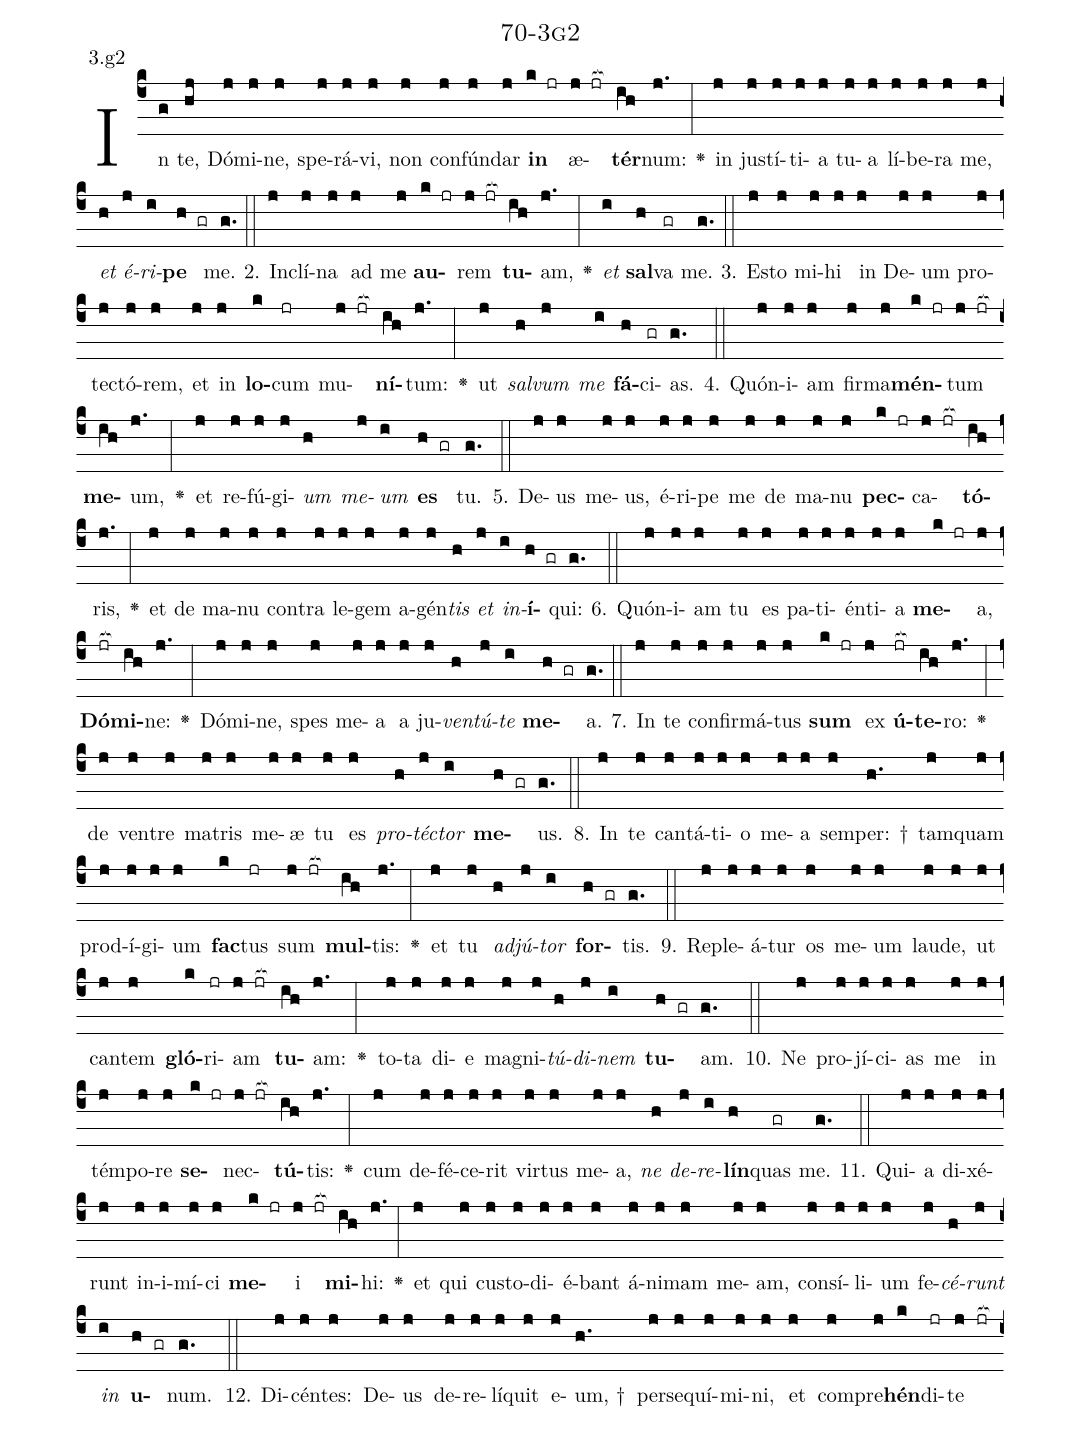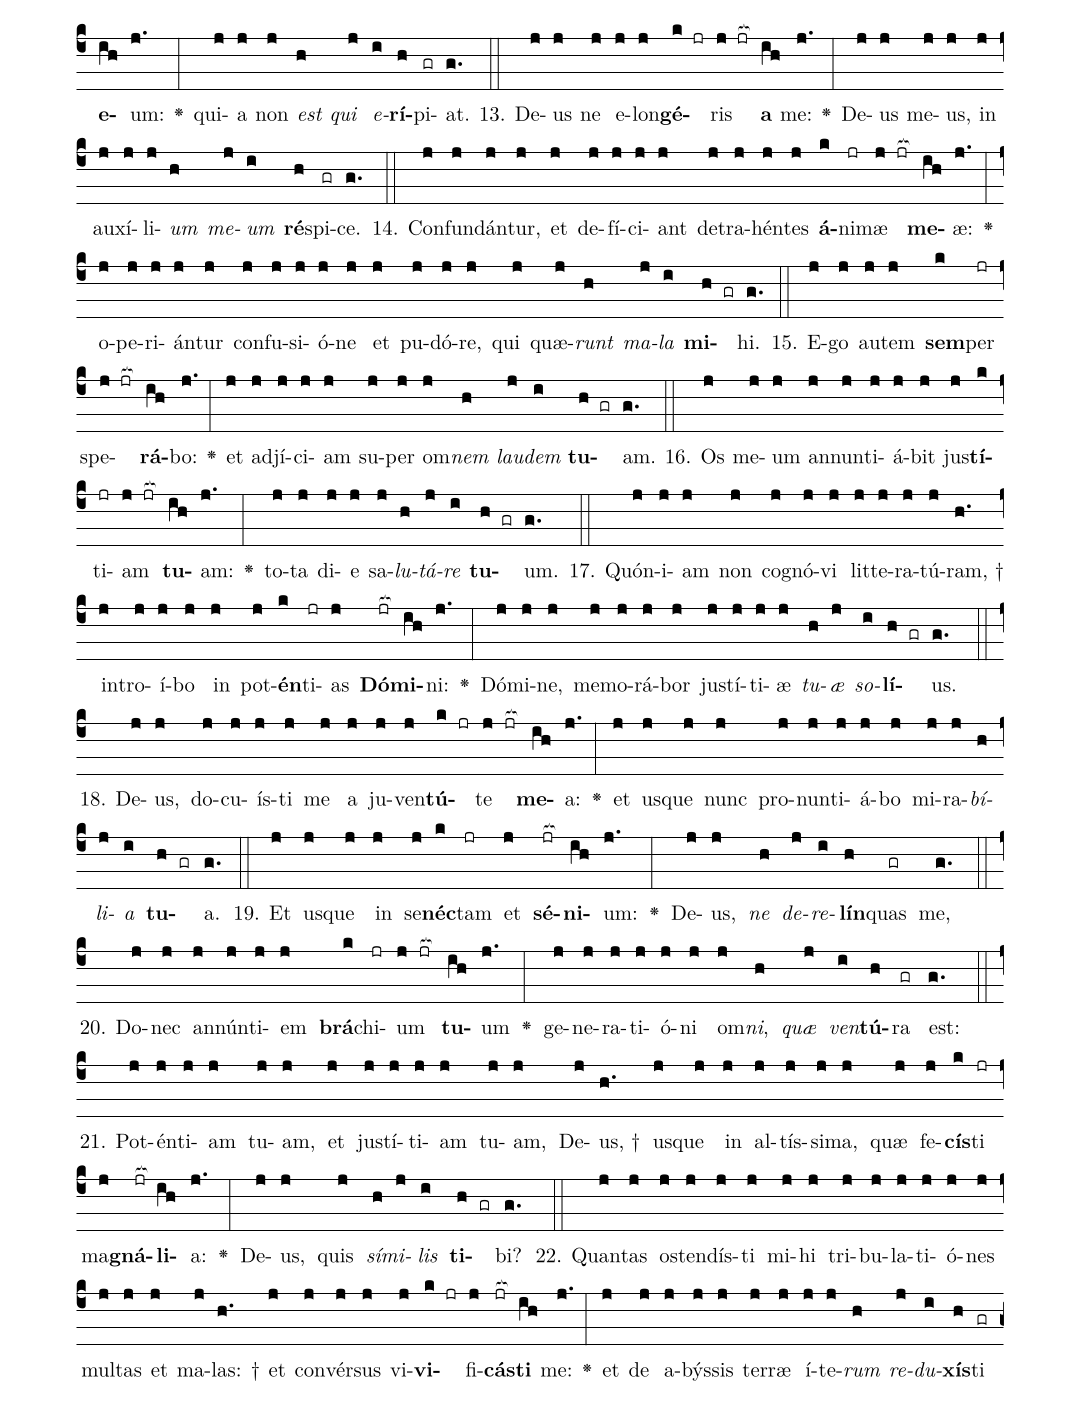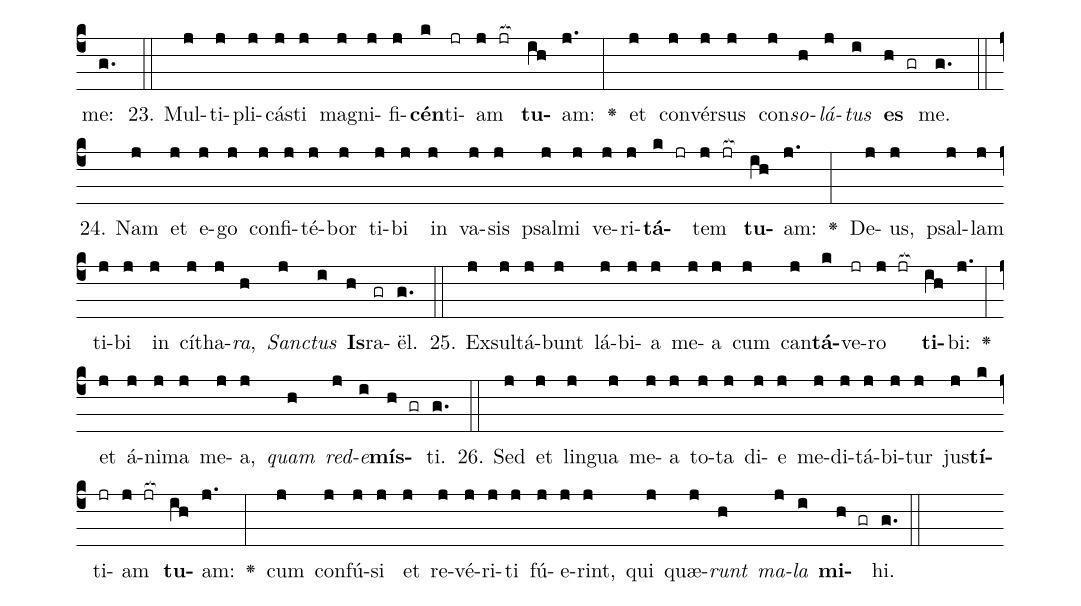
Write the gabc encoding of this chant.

name: 70-3g2;
annotation: 3.g2;
%%
(c4)In(g) te,(hj) Dó(j)mi(j)ne,(j) spe(j)rá(j)vi,(j) non(j) con(j)fún(j)dar(j) <b>in</b>(k jr) æ(j jr[ocb:1{])<b>tér</b>(ih[ocb:0}])num:(j.) <v>\greheightstar</v>(:) in(j) jus(j)tí(j)ti(j)a(j) tu(j)a(j) lí(j)be(j)ra(j) me,(j) <i>et</i>(h) <i>é</i>(j)<i>ri</i>(i)<b>pe</b>(h gr) me.(g.) (::)
2. In(j)clí(j)na(j) ad(j) me(j) <b>au</b>(k jr)rem(j jr[ocb:1{]) <b>tu</b>(ih[ocb:0}])am,(j.) <v>\greheightstar</v>(:) <i>et</i>(i) <b>sal</b>(h)va(gr) me.(g.) (::)
3. Es(j)to(j) mi(j)hi(j) in(j) De(j)um(j) pro(j)tec(j)tó(j)rem,(j) et(j) in(j) <b>lo</b>(k)cum(jr) mu(j jr[ocb:1{])<b>ní</b>(ih[ocb:0}])tum:(j.) <v>\greheightstar</v>(:) ut(j) <i>sal</i>(h)<i>vum</i>(j) <i>me</i>(i) <b>fá</b>(h)ci(gr)as.(g.) (::)
4. Quón(j)i(j)am(j) fir(j)ma(j)<b>mén</b>(k jr)tum(j jr[ocb:1{]) <b>me</b>(ih[ocb:0}])um,(j.) <v>\greheightstar</v>(:) et(j) re(j)fú(j)gi(j)<i>um</i>(h) <i>me</i>(j)<i>um</i>(i) <b>es</b>(h gr) tu.(g.) (::)
5. De(j)us(j) me(j)us,(j) é(j)ri(j)pe(j) me(j) de(j) ma(j)nu(j) <b>pec</b>(k jr)ca(j jr[ocb:1{])<b>tó</b>(ih[ocb:0}])ris,(j.) <v>\greheightstar</v>(:) et(j) de(j) ma(j)nu(j) con(j)tra(j) le(j)gem(j) a(j)gén(j)<i>tis</i>(h) <i>et</i>(j) <i>in</i>(i)<b>í</b>(h gr)qui:(g.) (::)
6. Quón(j)i(j)am(j) tu(j) es(j) pa(j)ti(j)én(j)ti(j)a(j) <b>me</b>(k jr)a,(j) <b>Dó</b>(jr[ocb:1{])<b>mi</b>(ih[ocb:0}])ne:(j.) <v>\greheightstar</v>(:) Dó(j)mi(j)ne,(j) spes(j) me(j)a(j) a(j) ju(j)<i>ven</i>(h)<i>tú</i>(j)<i>te</i>(i) <b>me</b>(h gr)a.(g.) (::)
7. In(j) te(j) con(j)fir(j)má(j)tus(j) <b>sum</b>(k jr) ex(j) <b>ú</b>(jr[ocb:1{])<b>te</b>(ih[ocb:0}])ro:(j.) <v>\greheightstar</v>(:) de(j) ven(j)tre(j) ma(j)tris(j) me(j)æ(j) tu(j) es(j) <i>pro</i>(h)<i>téc</i>(j)<i>tor</i>(i) <b>me</b>(h gr)us.(g.) (::)
8. In(j) te(j) can(j)tá(j)ti(j)o(j) me(j)a(j) sem(j)per: †(h.) tam(j)quam(j) prod(j)í(j)gi(j)um(j) <b>fac</b>(k)tus(jr) sum(j jr[ocb:1{]) <b>mul</b>(ih[ocb:0}])tis:(j.) <v>\greheightstar</v>(:) et(j) tu(j) <i>ad</i>(h)<i>jú</i>(j)<i>tor</i>(i) <b>for</b>(h gr)tis.(g.) (::)
9. Re(j)ple(j)á(j)tur(j) os(j) me(j)um(j) lau(j)de,(j) ut(j) can(j)tem(j) <b>gló</b>(k)ri(jr)am(j jr[ocb:1{]) <b>tu</b>(ih[ocb:0}])am:(j.) <v>\greheightstar</v>(:) to(j)ta(j) di(j)e(j) ma(j)gni(j)<i>tú</i>(h)<i>di</i>(j)<i>nem</i>(i) <b>tu</b>(h gr)am.(g.) (::)
10. Ne(j) pro(j)jí(j)ci(j)as(j) me(j) in(j) tém(j)po(j)re(j) <b>se</b>(k jr)nec(j jr[ocb:1{])<b>tú</b>(ih[ocb:0}])tis:(j.) <v>\greheightstar</v>(:) cum(j) de(j)fé(j)ce(j)rit(j) vir(j)tus(j) me(j)a,(j) <i>ne</i>(h) <i>de</i>(j)<i>re</i>(i)<b>lín</b>(h)quas(gr) me.(g.) (::)
11. Qui(j)a(j) di(j)xé(j)runt(j) in(j)i(j)mí(j)ci(j) <b>me</b>(k jr)i(j jr[ocb:1{]) <b>mi</b>(ih[ocb:0}])hi:(j.) <v>\greheightstar</v>(:) et(j) qui(j) cus(j)to(j)di(j)é(j)bant(j) á(j)ni(j)mam(j) me(j)am,(j) con(j)sí(j)li(j)um(j) fe(j)<i>cé</i>(h)<i>runt</i>(j) <i>in</i>(i) <b>u</b>(h gr)num.(g.) (::)
12. Di(j)cén(j)tes:(j) De(j)us(j) de(j)re(j)lí(j)quit(j) e(j)um, †(h.) per(j)se(j)quí(j)mi(j)ni,(j) et(j) com(j)pre(j)<b>hén</b>(k)di(jr)te(j jr[ocb:1{]) <b>e</b>(ih[ocb:0}])um:(j.) <v>\greheightstar</v>(:) qui(j)a(j) non(j) <i>est</i>(h) <i>qui</i>(j) <i>e</i>(i)<b>rí</b>(h)pi(gr)at.(g.) (::)
13. De(j)us(j) ne(j) e(j)lon(j)<b>gé</b>(k jr)ris(j jr[ocb:1{]) <b>a</b>(ih[ocb:0}]) me:(j.) <v>\greheightstar</v>(:) De(j)us(j) me(j)us,(j) in(j) au(j)xí(j)li(j)<i>um</i>(h) <i>me</i>(j)<i>um</i>(i) <b>ré</b>(h)spi(gr)ce.(g.) (::)
14. Con(j)fun(j)dán(j)tur,(j) et(j) de(j)fí(j)ci(j)ant(j) de(j)tra(j)hén(j)tes(j) <b>á</b>(k)ni(jr)mæ(j jr[ocb:1{]) <b>me</b>(ih[ocb:0}])æ:(j.) <v>\greheightstar</v>(:) o(j)pe(j)ri(j)án(j)tur(j) con(j)fu(j)si(j)ó(j)ne(j) et(j) pu(j)dó(j)re,(j) qui(j) quæ(j)<i>runt</i>(h) <i>ma</i>(j)<i>la</i>(i) <b>mi</b>(h gr)hi.(g.) (::)
15. E(j)go(j) au(j)tem(j) <b>sem</b>(k)per(jr) spe(j jr[ocb:1{])<b>rá</b>(ih[ocb:0}])bo:(j.) <v>\greheightstar</v>(:) et(j) ad(j)jí(j)ci(j)am(j) su(j)per(j) om(j)<i>nem</i>(h) <i>lau</i>(j)<i>dem</i>(i) <b>tu</b>(h gr)am.(g.) (::)
16. Os(j) me(j)um(j) an(j)nun(j)ti(j)á(j)bit(j) jus(j)<b>tí</b>(k)ti(jr)am(j jr[ocb:1{]) <b>tu</b>(ih[ocb:0}])am:(j.) <v>\greheightstar</v>(:) to(j)ta(j) di(j)e(j) sa(j)<i>lu</i>(h)<i>tá</i>(j)<i>re</i>(i) <b>tu</b>(h gr)um.(g.) (::)
17. Quón(j)i(j)am(j) non(j) co(j)gnó(j)vi(j) lit(j)te(j)ra(j)tú(j)ram, †(h.) in(j)tro(j)í(j)bo(j) in(j) pot(j)<b>én</b>(k)ti(jr)as(j) <b>Dó</b>(jr[ocb:1{])<b>mi</b>(ih[ocb:0}])ni:(j.) <v>\greheightstar</v>(:) Dó(j)mi(j)ne,(j) me(j)mo(j)rá(j)bor(j) jus(j)tí(j)ti(j)æ(j) <i>tu</i>(h)<i>æ</i>(j) <i>so</i>(i)<b>lí</b>(h gr)us.(g.) (::)
18. De(j)us,(j) do(j)cu(j)ís(j)ti(j) me(j) a(j) ju(j)ven(j)<b>tú</b>(k jr)te(j jr[ocb:1{]) <b>me</b>(ih[ocb:0}])a:(j.) <v>\greheightstar</v>(:) et(j) us(j)que(j) nunc(j) pro(j)nun(j)ti(j)á(j)bo(j) mi(j)ra(j)<i>bí</i>(h)<i>li</i>(j)<i>a</i>(i) <b>tu</b>(h gr)a.(g.) (::)
19. Et(j) us(j)que(j) in(j) se(j)<b>néc</b>(k)tam(jr) et(j) <b>sé</b>(jr[ocb:1{])<b>ni</b>(ih[ocb:0}])um:(j.) <v>\greheightstar</v>(:) De(j)us,(j) <i>ne</i>(h) <i>de</i>(j)<i>re</i>(i)<b>lín</b>(h)quas(gr) me,(g.) (::)
20. Do(j)nec(j) an(j)nún(j)ti(j)em(j) <b>brá</b>(k)chi(jr)um(j jr[ocb:1{]) <b>tu</b>(ih[ocb:0}])um(j.) <v>\greheightstar</v>(:) ge(j)ne(j)ra(j)ti(j)ó(j)ni(j) om(j)<i>ni</i>,(h) <i>quæ</i>(j) <i>ven</i>(i)<b>tú</b>(h)ra(gr) est:(g.) (::)
21. Pot(j)én(j)ti(j)am(j) tu(j)am,(j) et(j) jus(j)tí(j)ti(j)am(j) tu(j)am,(j) De(j)us, †(h.) us(j)que(j) in(j) al(j)tís(j)si(j)ma,(j) quæ(j) fe(j)<b>cís</b>(k)ti(jr) ma(j)<b>gná</b>(jr[ocb:1{])<b>li</b>(ih[ocb:0}])a:(j.) <v>\greheightstar</v>(:) De(j)us,(j) quis(j) <i>sí</i>(h)<i>mi</i>(j)<i>lis</i>(i) <b>ti</b>(h gr)bi?(g.) (::)
22. Quan(j)tas(j) os(j)ten(j)dís(j)ti(j) mi(j)hi(j) tri(j)bu(j)la(j)ti(j)ó(j)nes(j) mul(j)tas(j) et(j) ma(j)las: †(h.) et(j) con(j)vér(j)sus(j) vi(j)<b>vi</b>(k jr)fi(j)<b>cás</b>(jr[ocb:1{])<b>ti</b>(ih[ocb:0}]) me:(j.) <v>\greheightstar</v>(:) et(j) de(j) a(j)býs(j)sis(j) ter(j)ræ(j) í(j)te(j)<i>rum</i>(h) <i>re</i>(j)<i>du</i>(i)<b>xís</b>(h)ti(gr) me:(g.) (::)
23. Mul(j)ti(j)pli(j)cás(j)ti(j) ma(j)gni(j)fi(j)<b>cén</b>(k)ti(jr)am(j jr[ocb:1{]) <b>tu</b>(ih[ocb:0}])am:(j.) <v>\greheightstar</v>(:) et(j) con(j)vér(j)sus(j) con(j)<i>so</i>(h)<i>lá</i>(j)<i>tus</i>(i) <b>es</b>(h gr) me.(g.) (::)
24. Nam(j) et(j) e(j)go(j) con(j)fi(j)té(j)bor(j) ti(j)bi(j) in(j) va(j)sis(j) psal(j)mi(j) ve(j)ri(j)<b>tá</b>(k jr)tem(j jr[ocb:1{]) <b>tu</b>(ih[ocb:0}])am:(j.) <v>\greheightstar</v>(:) De(j)us,(j) psal(j)lam(j) ti(j)bi(j) in(j) cí(j)tha(j)<i>ra</i>,(h) <i>Sanc</i>(j)<i>tus</i>(i) <b>Is</b>(h)ra(gr)ël.(g.) (::)
25. Ex(j)sul(j)tá(j)bunt(j) lá(j)bi(j)a(j) me(j)a(j) cum(j) can(j)<b>tá</b>(k)ve(jr)ro(j jr[ocb:1{]) <b>ti</b>(ih[ocb:0}])bi:(j.) <v>\greheightstar</v>(:) et(j) á(j)ni(j)ma(j) me(j)a,(j) <i>quam</i>(h) <i>red</i>(j)<i>e</i>(i)<b>mís</b>(h gr)ti.(g.) (::)
26. Sed(j) et(j) lin(j)gua(j) me(j)a(j) to(j)ta(j) di(j)e(j) me(j)di(j)tá(j)bi(j)tur(j) jus(j)<b>tí</b>(k)ti(jr)am(j jr[ocb:1{]) <b>tu</b>(ih[ocb:0}])am:(j.) <v>\greheightstar</v>(:) cum(j) con(j)fú(j)si(j) et(j) re(j)vé(j)ri(j)ti(j) fú(j)e(j)rint,(j) qui(j) quæ(j)<i>runt</i>(h) <i>ma</i>(j)<i>la</i>(i) <b>mi</b>(h gr)hi.(g.) (::)
